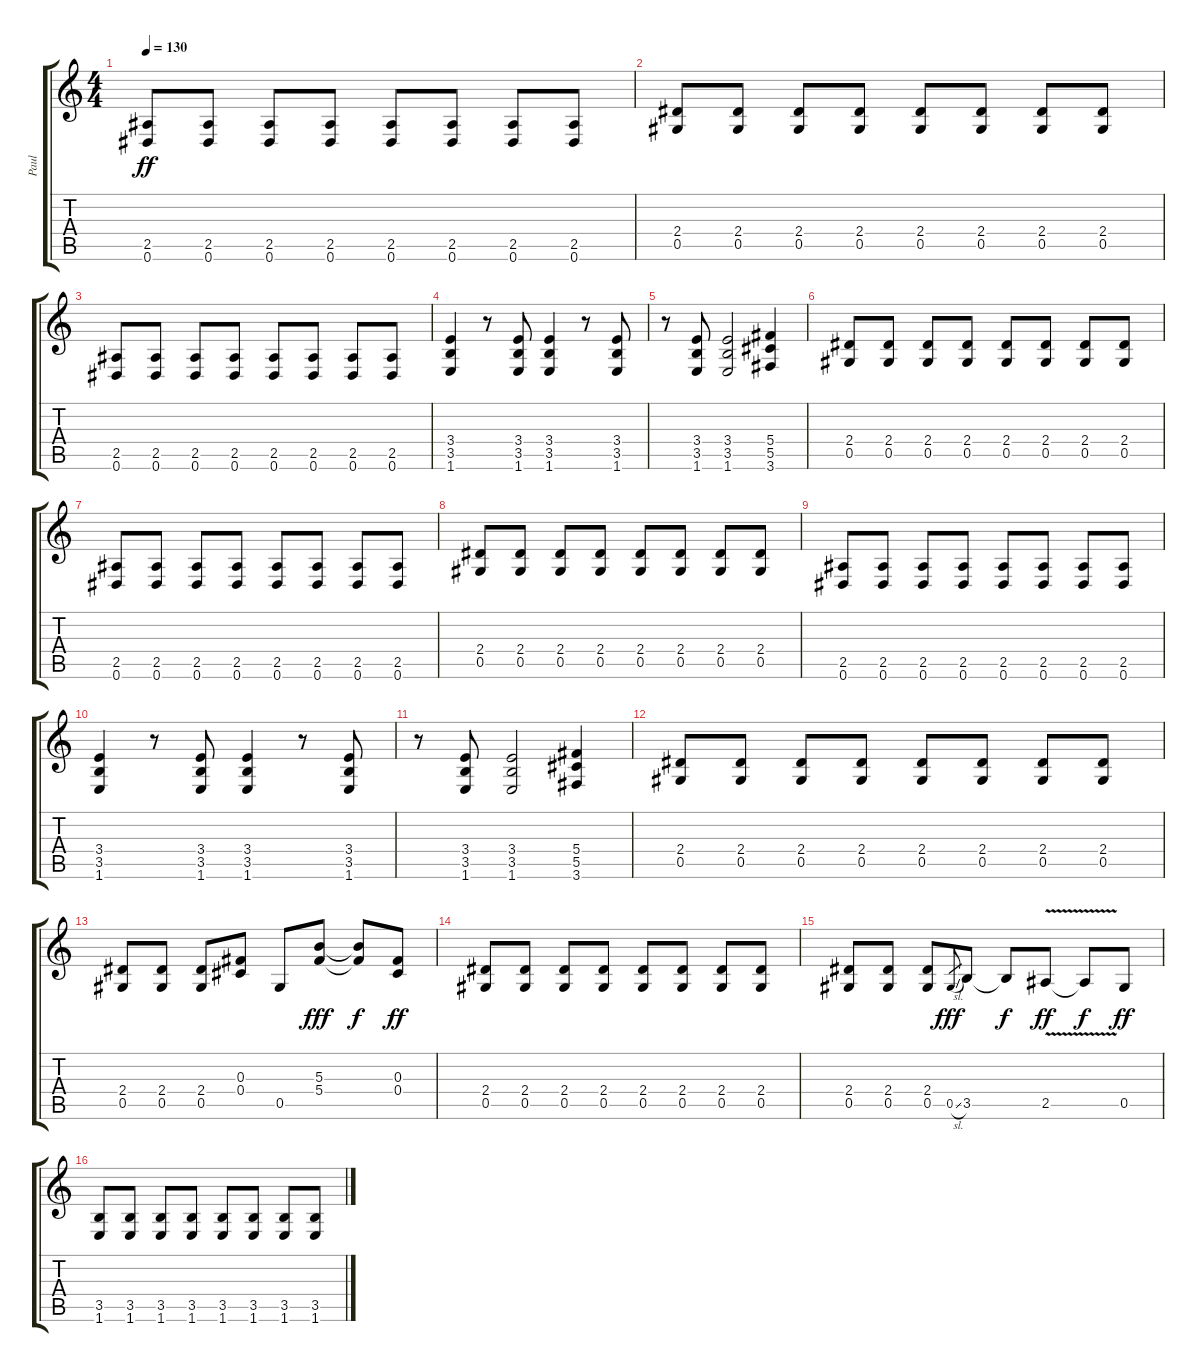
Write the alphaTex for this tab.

\track ("Paul" "Paul") {instrument overdrivenguitar}
\staff {score tabs}
\tuning (Eb4 Bb3 Gb3 Db3 Ab2 Eb2) {hide}
\ts (4 4)
\tempo 130
\clef g2
\ks c
(2.5 0.6).8{dy ff} (2.5 0.6).8 (2.5 0.6).8 (2.5 0.6).8 (2.5 0.6).8 (2.5 0.6).8 (2.5 0.6).8 (2.5 0.6).8 |
(2.4 0.5).8 (2.4 0.5).8 (2.4 0.5).8 (2.4 0.5).8 (2.4 0.5).8 (2.4 0.5).8 (2.4 0.5).8 (2.4 0.5).8 |
(2.5 0.6).8 (2.5 0.6).8 (2.5 0.6).8 (2.5 0.6).8 (2.5 0.6).8 (2.5 0.6).8 (2.5 0.6).8 (2.5 0.6).8 |
(3.4 3.5 1.6).4 r.8 (3.4 3.5 1.6).8 (3.4 3.5 1.6).4 r.8 (3.4 3.5 1.6).8 |
r.8 (3.4 3.5 1.6).8 (3.4 3.5 1.6).2 (5.4 5.5 3.6).4 |
(2.4 0.5).8 (2.4 0.5).8 (2.4 0.5).8 (2.4 0.5).8 (2.4 0.5).8 (2.4 0.5).8 (2.4 0.5).8 (2.4 0.5).8 |
(2.5 0.6).8 (2.5 0.6).8 (2.5 0.6).8 (2.5 0.6).8 (2.5 0.6).8 (2.5 0.6).8 (2.5 0.6).8 (2.5 0.6).8 |
(2.4 0.5).8 (2.4 0.5).8 (2.4 0.5).8 (2.4 0.5).8 (2.4 0.5).8 (2.4 0.5).8 (2.4 0.5).8 (2.4 0.5).8 |
(2.5 0.6).8 (2.5 0.6).8 (2.5 0.6).8 (2.5 0.6).8 (2.5 0.6).8 (2.5 0.6).8 (2.5 0.6).8 (2.5 0.6).8 |
(3.4 3.5 1.6).4 r.8 (3.4 3.5 1.6).8 (3.4 3.5 1.6).4 r.8 (3.4 3.5 1.6).8 |
r.8 (3.4 3.5 1.6).8 (3.4 3.5 1.6).2 (5.4 5.5 3.6).4 |
(2.4 0.5).8 (2.4 0.5).8 (2.4 0.5).8 (2.4 0.5).8 (2.4 0.5).8 (2.4 0.5).8 (2.4 0.5).8 (2.4 0.5).8 |
(2.4 0.5).8 (2.4 0.5).8 (2.4 0.5).8 (0.3 0.4).8 0.5.8 (5.3 5.4).8{dy fff} (5.3{t} 5.4{t}).8{dy f} (0.3 0.4).8{dy ff} |
(2.4 0.5).8 (2.4 0.5).8 (2.4 0.5).8 (2.4 0.5).8 (2.4 0.5).8 (2.4 0.5).8 (2.4 0.5).8 (2.4 0.5).8 |
(2.4 0.5).8 (2.4 0.5).8 (2.4 0.5).8 0.5{sl}.8{gr dy fff} 3.5.8 3.5{t}.8{dy f} 2.5{v}.8{dy ff} 2.5{t}.8{dy f} 0.5.8{dy ff} |
(3.5 1.6).8 (3.5 1.6).8 (3.5 1.6).8 (3.5 1.6).8 (3.5 1.6).8 (3.5 1.6).8 (3.5 1.6).8 (3.5 1.6).8
